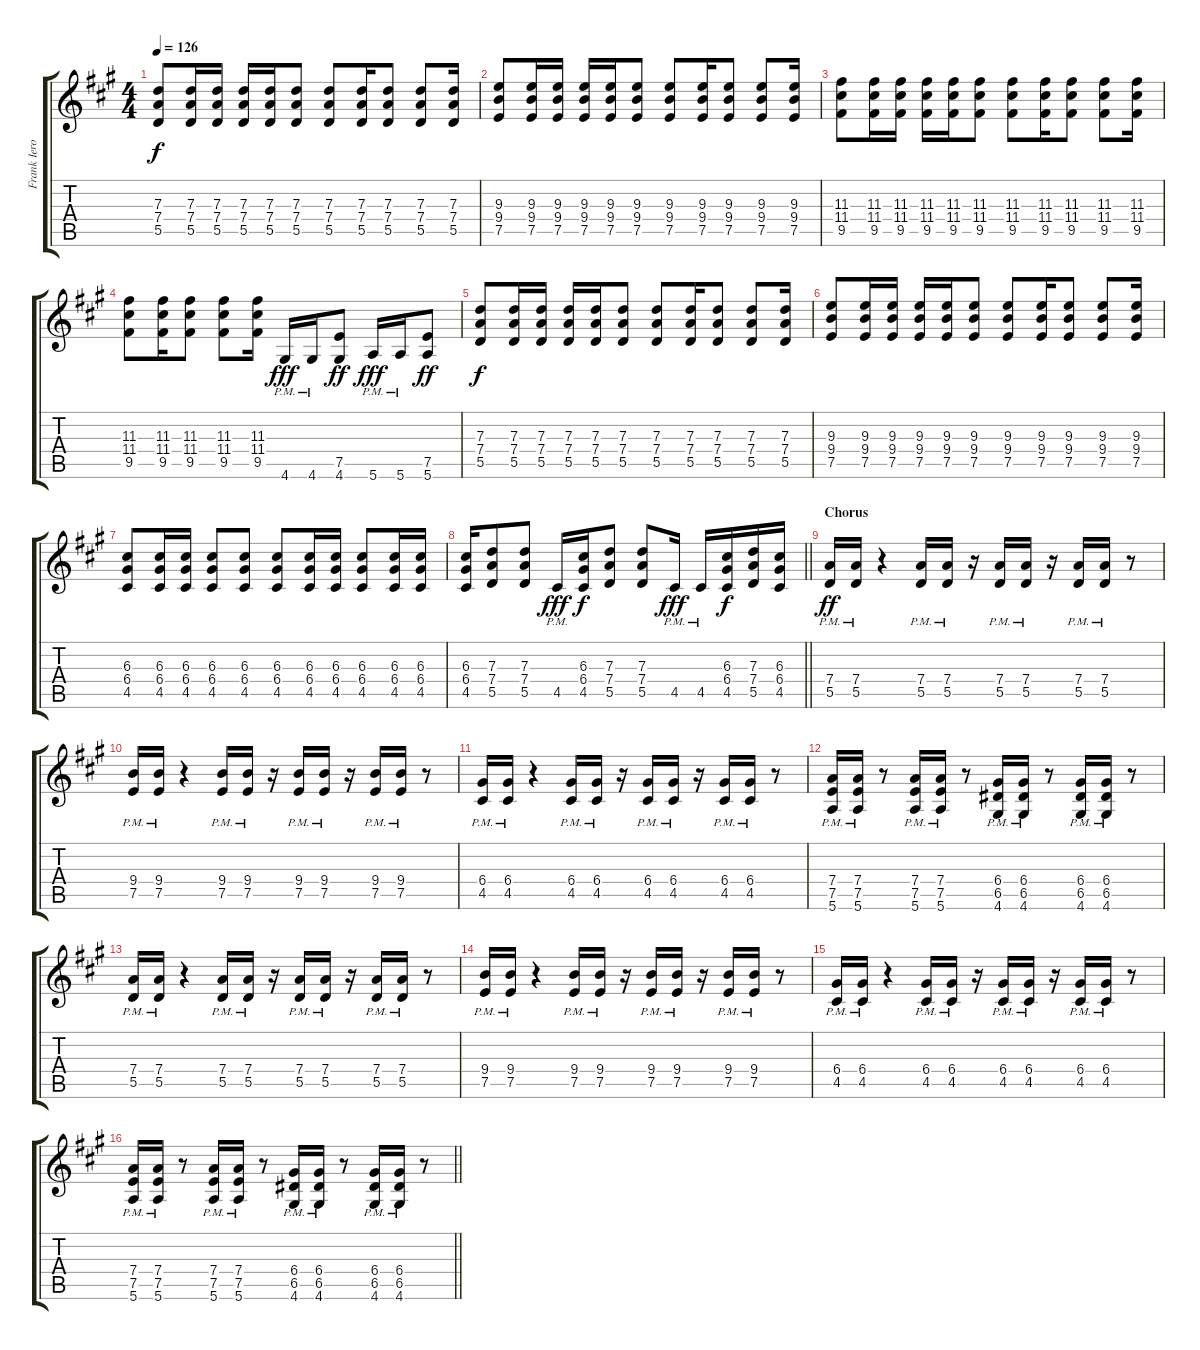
\track ("Frank Iero" "Frank Iero") {instrument distortionguitar}
\staff {score tabs}
\tuning (E4 B3 G3 D3 A2 E2) {hide}
\ts (4 4)
\tempo 126
\clef g2
\ks a
(7.3 7.4 5.5).8{dy f} (7.3 7.4 5.5).16 (7.3 7.4 5.5).16 (7.3 7.4 5.5).16 (7.3 7.4 5.5).16 (7.3 7.4 5.5).8 (7.3 7.4 5.5).8 (7.3 7.4 5.5).16 (7.3 7.4 5.5).8 (7.3 7.4 5.5).8 (7.3 7.4 5.5).16 |
(9.3 9.4 7.5).8 (9.3 9.4 7.5).16 (9.3 9.4 7.5).16 (9.3 9.4 7.5).16 (9.3 9.4 7.5).16 (9.3 9.4 7.5).8 (9.3 9.4 7.5).8 (9.3 9.4 7.5).16 (9.3 9.4 7.5).8 (9.3 9.4 7.5).8 (9.3 9.4 7.5).16 |
(11.3 11.4 9.5).8 (11.3 11.4 9.5).16 (11.3 11.4 9.5).16 (11.3 11.4 9.5).16 (11.3 11.4 9.5).16 (11.3 11.4 9.5).8 (11.3 11.4 9.5).8 (11.3 11.4 9.5).16 (11.3 11.4 9.5).8 (11.3 11.4 9.5).8 (11.3 11.4 9.5).16 |
(11.3 11.4 9.5).8 (11.3 11.4 9.5).16 (11.3 11.4 9.5).8 (11.3 11.4 9.5).8 (11.3 11.4 9.5).16 4.6{pm}.16{dy fff} 4.6{pm}.16 (7.5 4.6).8{dy ff} 5.6{pm}.16{dy fff} 5.6{pm}.16 (7.5 5.6).8{dy ff} |
(7.3 7.4 5.5).8{dy f} (7.3 7.4 5.5).16 (7.3 7.4 5.5).16 (7.3 7.4 5.5).16 (7.3 7.4 5.5).16 (7.3 7.4 5.5).8 (7.3 7.4 5.5).8 (7.3 7.4 5.5).16 (7.3 7.4 5.5).8 (7.3 7.4 5.5).8 (7.3 7.4 5.5).16 |
(9.3 9.4 7.5).8 (9.3 9.4 7.5).16 (9.3 9.4 7.5).16 (9.3 9.4 7.5).16 (9.3 9.4 7.5).16 (9.3 9.4 7.5).8 (9.3 9.4 7.5).8 (9.3 9.4 7.5).16 (9.3 9.4 7.5).8 (9.3 9.4 7.5).8 (9.3 9.4 7.5).16 |
(6.3 6.4 4.5).8 (6.3 6.4 4.5).16 (6.3 6.4 4.5).16 (6.3 6.4 4.5).8 (6.3 6.4 4.5).8 (6.3 6.4 4.5).8 (6.3 6.4 4.5).16 (6.3 6.4 4.5).16 (6.3 6.4 4.5).8 (6.3 6.4 4.5).16 (6.3 6.4 4.5).16 |
\barLineRight lightlight
(6.3 6.4 4.5).16 (7.3 7.4 5.5).8 (7.3 7.4 5.5).8 4.5{pm}.16{dy fff} (6.3 6.4 4.5).16{dy f} (7.3 7.4 5.5).8 (7.3 7.4 5.5).8 4.5{pm}.16{dy fff} 4.5{pm}.16 (6.3 6.4 4.5).16{dy f} (7.3 7.4 5.5).16 (6.3 6.4 4.5).16 |
\section ("" "Chorus")
(7.4 5.5{pm}).16{dy ff balance 14} (7.4 5.5{pm}).16 r.4 (7.4 5.5{pm}).16 (7.4 5.5{pm}).16 r.16 (7.4 5.5{pm}).16 (7.4 5.5{pm}).16 r.16 (7.4 5.5{pm}).16 (7.4 5.5{pm}).16 r.8 |
(9.4 7.5{pm}).16 (9.4 7.5{pm}).16 r.4 (9.4 7.5{pm}).16 (9.4 7.5{pm}).16 r.16 (9.4 7.5{pm}).16 (9.4 7.5{pm}).16 r.16 (9.4 7.5{pm}).16 (9.4 7.5{pm}).16 r.8 |
(6.4 4.5{pm}).16 (6.4 4.5{pm}).16 r.4 (6.4 4.5{pm}).16 (6.4 4.5{pm}).16 r.16 (6.4 4.5{pm}).16 (6.4 4.5{pm}).16 r.16 (6.4 4.5{pm}).16 (6.4 4.5{pm}).16 r.8 |
(7.4{pm} 7.5{pm} 5.6{pm}).16 (7.4{pm} 7.5{pm} 5.6{pm}).16 r.8 (7.4{pm} 7.5{pm} 5.6{pm}).16 (7.4{pm} 7.5{pm} 5.6{pm}).16 r.8 (6.4{pm} 6.5{pm} 4.6{pm}).16 (6.4{pm} 6.5{pm} 4.6{pm}).16 r.8 (6.4{pm} 6.5{pm} 4.6{pm}).16 (6.4{pm} 6.5{pm} 4.6{pm}).16 r.8 |
(7.4 5.5{pm}).16 (7.4 5.5{pm}).16 r.4 (7.4 5.5{pm}).16 (7.4 5.5{pm}).16 r.16 (7.4 5.5{pm}).16 (7.4 5.5{pm}).16 r.16 (7.4 5.5{pm}).16 (7.4 5.5{pm}).16 r.8 |
(9.4 7.5{pm}).16 (9.4 7.5{pm}).16 r.4 (9.4 7.5{pm}).16 (9.4 7.5{pm}).16 r.16 (9.4 7.5{pm}).16 (9.4 7.5{pm}).16 r.16 (9.4 7.5{pm}).16 (9.4 7.5{pm}).16 r.8 |
(6.4 4.5{pm}).16 (6.4 4.5{pm}).16 r.4 (6.4 4.5{pm}).16 (6.4 4.5{pm}).16 r.16 (6.4 4.5{pm}).16 (6.4 4.5{pm}).16 r.16 (6.4 4.5{pm}).16 (6.4 4.5{pm}).16 r.8 |
\barLineRight lightlight
(7.4{pm} 7.5{pm} 5.6{pm}).16 (7.4{pm} 7.5{pm} 5.6{pm}).16 r.8 (7.4{pm} 7.5{pm} 5.6{pm}).16 (7.4{pm} 7.5{pm} 5.6{pm}).16 r.8 (6.4{pm} 6.5{pm} 4.6{pm}).16 (6.4{pm} 6.5{pm} 4.6{pm}).16 r.8 (6.4{pm} 6.5{pm} 4.6{pm}).16 (6.4{pm} 6.5{pm} 4.6{pm}).16 r.8
